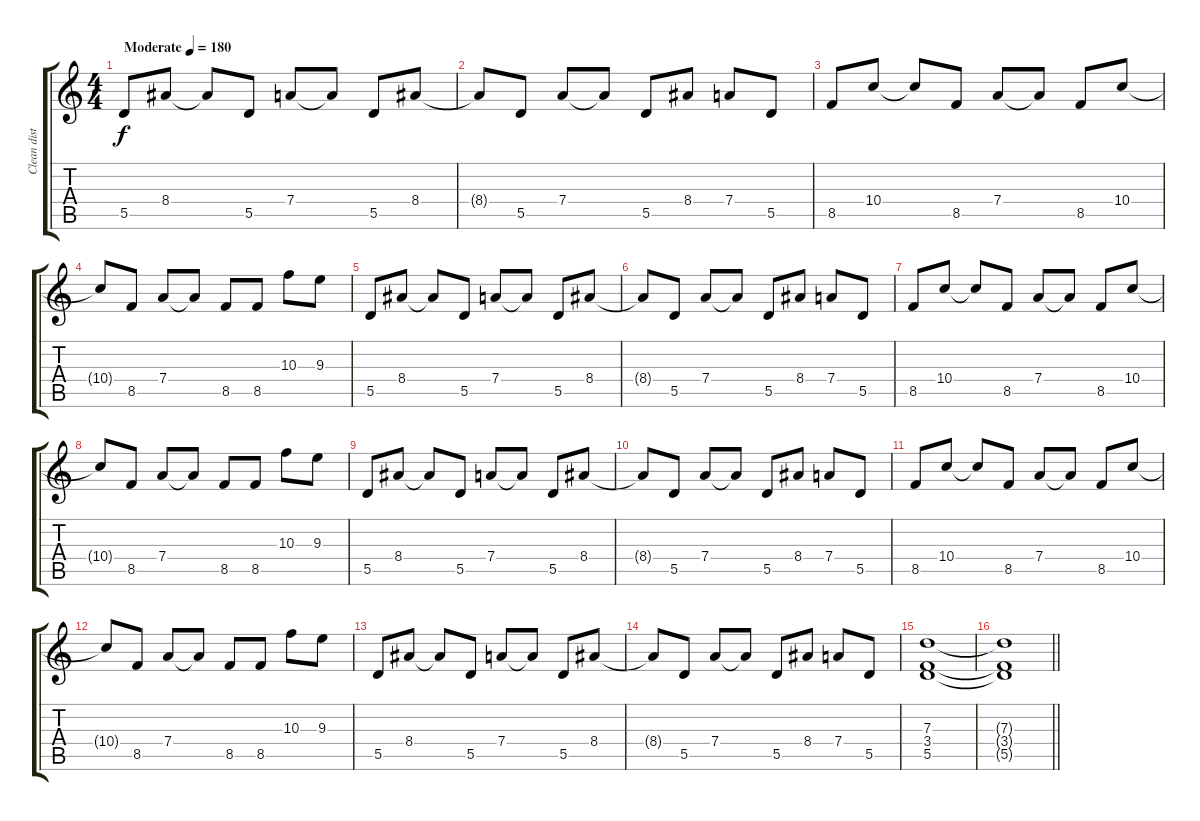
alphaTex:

\track ("Clean distortion (Guitar 1)" "Clean dist") {instrument overdrivenguitar}
\staff {score tabs}
\tuning (E4 B3 G3 D3 A2 D2) {hide}
\ts (4 4)
\tempo (180 "Moderate")
\clef g2
\ks c
5.5.8{dy f instrument overdrivenguitar} 8.4.8 8.4{t}.8 5.5.8 7.4.8 7.4{t}.8 5.5.8 8.4.8 |
8.4{t}.8 5.5.8 7.4.8 7.4{t}.8 5.5.8 8.4.8 7.4.8 5.5.8 |
8.5.8 10.4.8 10.4{t}.8 8.5.8 7.4.8 7.4{t}.8 8.5.8 10.4.8 |
10.4{t}.8 8.5.8 7.4.8 7.4{t}.8 8.5.8 8.5.8 10.3.8 9.3.8 |
5.5.8 8.4.8 8.4{t}.8 5.5.8 7.4.8 7.4{t}.8 5.5.8 8.4.8 |
8.4{t}.8 5.5.8 7.4.8 7.4{t}.8 5.5.8 8.4.8 7.4.8 5.5.8 |
8.5.8 10.4.8 10.4{t}.8 8.5.8 7.4.8 7.4{t}.8 8.5.8 10.4.8 |
10.4{t}.8 8.5.8 7.4.8 7.4{t}.8 8.5.8 8.5.8 10.3.8 9.3.8 |
5.5.8 8.4.8 8.4{t}.8 5.5.8 7.4.8 7.4{t}.8 5.5.8 8.4.8 |
8.4{t}.8 5.5.8 7.4.8 7.4{t}.8 5.5.8 8.4.8 7.4.8 5.5.8 |
8.5.8 10.4.8 10.4{t}.8 8.5.8 7.4.8 7.4{t}.8 8.5.8 10.4.8 |
10.4{t}.8 8.5.8 7.4.8 7.4{t}.8 8.5.8 8.5.8 10.3.8 9.3.8 |
5.5.8 8.4.8 8.4{t}.8 5.5.8 7.4.8 7.4{t}.8 5.5.8 8.4.8 |
8.4{t}.8 5.5.8 7.4.8 7.4{t}.8 5.5.8 8.4.8 7.4.8 5.5.8 |
(7.3 3.4 5.5).1 |
\barLineRight lightlight
(7.3{t} 3.4{t} 5.5{t}).1
